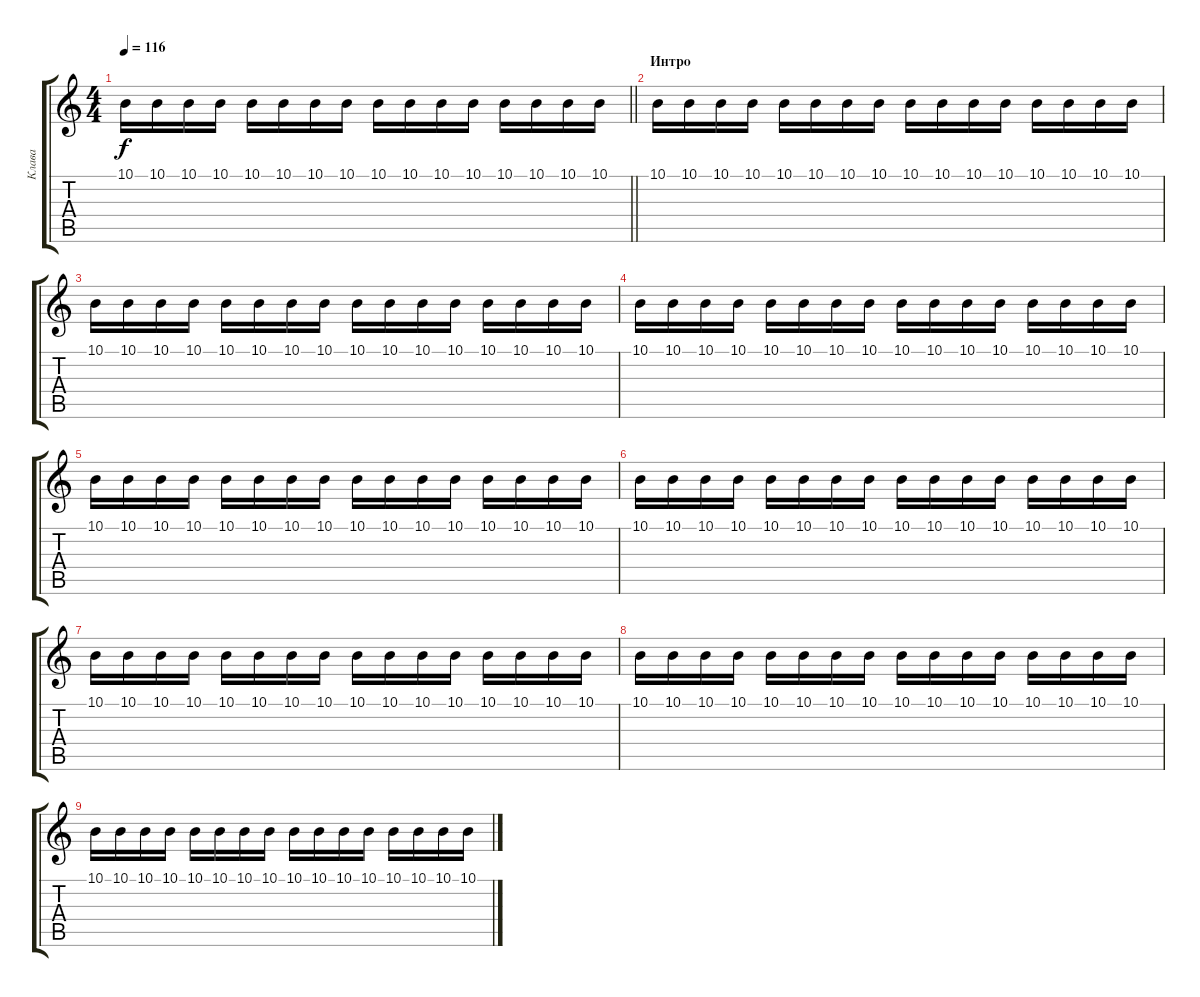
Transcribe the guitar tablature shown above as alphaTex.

\track ("Клава" "Клава") {instrument rockorgan}
\staff {score tabs}
\tuning (Db4 Ab3 E3 B2 Gb2 B1) {hide}
\ts (4 4)
\tempo 116
\clef g2
\barLineRight lightlight
\ks c
10.1.16{dy f instrument rockorgan} 10.1.16 10.1.16 10.1.16 10.1.16 10.1.16 10.1.16 10.1.16 10.1.16 10.1.16 10.1.16 10.1.16 10.1.16 10.1.16 10.1.16 10.1.16 |
\section ("" "Интро")
10.1.16 10.1.16 10.1.16 10.1.16 10.1.16 10.1.16 10.1.16 10.1.16 10.1.16 10.1.16 10.1.16 10.1.16 10.1.16 10.1.16 10.1.16 10.1.16 |
10.1.16 10.1.16 10.1.16 10.1.16 10.1.16 10.1.16 10.1.16 10.1.16 10.1.16 10.1.16 10.1.16 10.1.16 10.1.16 10.1.16 10.1.16 10.1.16 |
10.1.16 10.1.16 10.1.16 10.1.16 10.1.16 10.1.16 10.1.16 10.1.16 10.1.16 10.1.16 10.1.16 10.1.16 10.1.16 10.1.16 10.1.16 10.1.16 |
10.1.16 10.1.16 10.1.16 10.1.16 10.1.16 10.1.16 10.1.16 10.1.16 10.1.16 10.1.16 10.1.16 10.1.16 10.1.16 10.1.16 10.1.16 10.1.16 |
10.1.16 10.1.16 10.1.16 10.1.16 10.1.16 10.1.16 10.1.16 10.1.16 10.1.16 10.1.16 10.1.16 10.1.16 10.1.16 10.1.16 10.1.16 10.1.16 |
10.1.16 10.1.16 10.1.16 10.1.16 10.1.16 10.1.16 10.1.16 10.1.16 10.1.16 10.1.16 10.1.16 10.1.16 10.1.16 10.1.16 10.1.16 10.1.16 |
10.1.16 10.1.16 10.1.16 10.1.16 10.1.16 10.1.16 10.1.16 10.1.16 10.1.16 10.1.16 10.1.16 10.1.16 10.1.16 10.1.16 10.1.16 10.1.16 |
10.1.16 10.1.16 10.1.16 10.1.16 10.1.16 10.1.16 10.1.16 10.1.16 10.1.16 10.1.16 10.1.16 10.1.16 10.1.16 10.1.16 10.1.16 10.1.16
